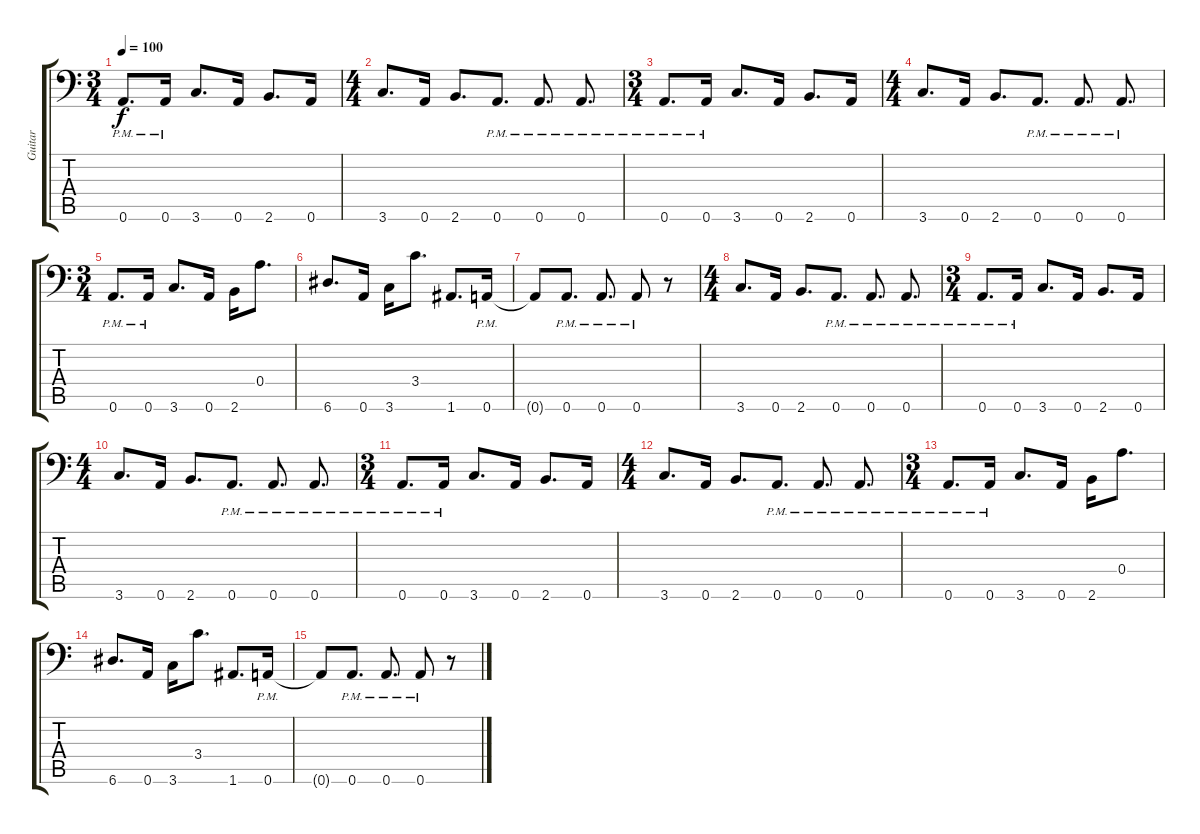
\track ("Guitar" "Guitar") {instrument distortionguitar}
\staff {score tabs}
\tuning (B3 Gb3 D3 A2 E2 A1) {hide}
\ts (3 4)
\tempo 100
\clef f4
\ks c
0.6{pm}.8{d dy f} 0.6{pm}.16 3.6.8{d} 0.6.16 2.6.8{d} 0.6.16 |
\ts (4 4)
3.6.8{d} 0.6.16 2.6.8{d} 0.6{pm}.8{d} 0.6{pm}.8{d} 0.6{pm}.8{d} |
\ts (3 4)
0.6{pm}.8{d} 0.6{pm}.16 3.6.8{d} 0.6.16 2.6.8{d} 0.6.16 |
\ts (4 4)
3.6.8{d} 0.6.16 2.6.8{d} 0.6{pm}.8{d} 0.6{pm}.8{d} 0.6{pm}.8{d} |
\ts (3 4)
0.6{pm}.8{d} 0.6{pm}.16 3.6.8{d} 0.6.16 2.6.16 0.4.8{d} |
6.6.8{d} 0.6.16 3.6.16 3.4.8{d} 1.6.8{d} 0.6{pm}.16 |
0.6{t}.8 0.6{pm}.8{d} 0.6{pm}.8{d} 0.6{pm}.8 r.8 |
\ts (4 4)
3.6.8{d} 0.6.16 2.6.8{d} 0.6{pm}.8{d} 0.6{pm}.8{d} 0.6{pm}.8{d} |
\ts (3 4)
0.6{pm}.8{d} 0.6{pm}.16 3.6.8{d} 0.6.16 2.6.8{d} 0.6.16 |
\ts (4 4)
3.6.8{d} 0.6.16 2.6.8{d} 0.6{pm}.8{d} 0.6{pm}.8{d} 0.6{pm}.8{d} |
\ts (3 4)
0.6{pm}.8{d} 0.6{pm}.16 3.6.8{d} 0.6.16 2.6.8{d} 0.6.16 |
\ts (4 4)
3.6.8{d} 0.6.16 2.6.8{d} 0.6{pm}.8{d} 0.6{pm}.8{d} 0.6{pm}.8{d} |
\ts (3 4)
0.6{pm}.8{d} 0.6{pm}.16 3.6.8{d} 0.6.16 2.6.16 0.4.8{d} |
6.6.8{d} 0.6.16 3.6.16 3.4.8{d} 1.6.8{d} 0.6{pm}.16 |
0.6{t}.8 0.6{pm}.8{d} 0.6{pm}.8{d} 0.6{pm}.8 r.8
